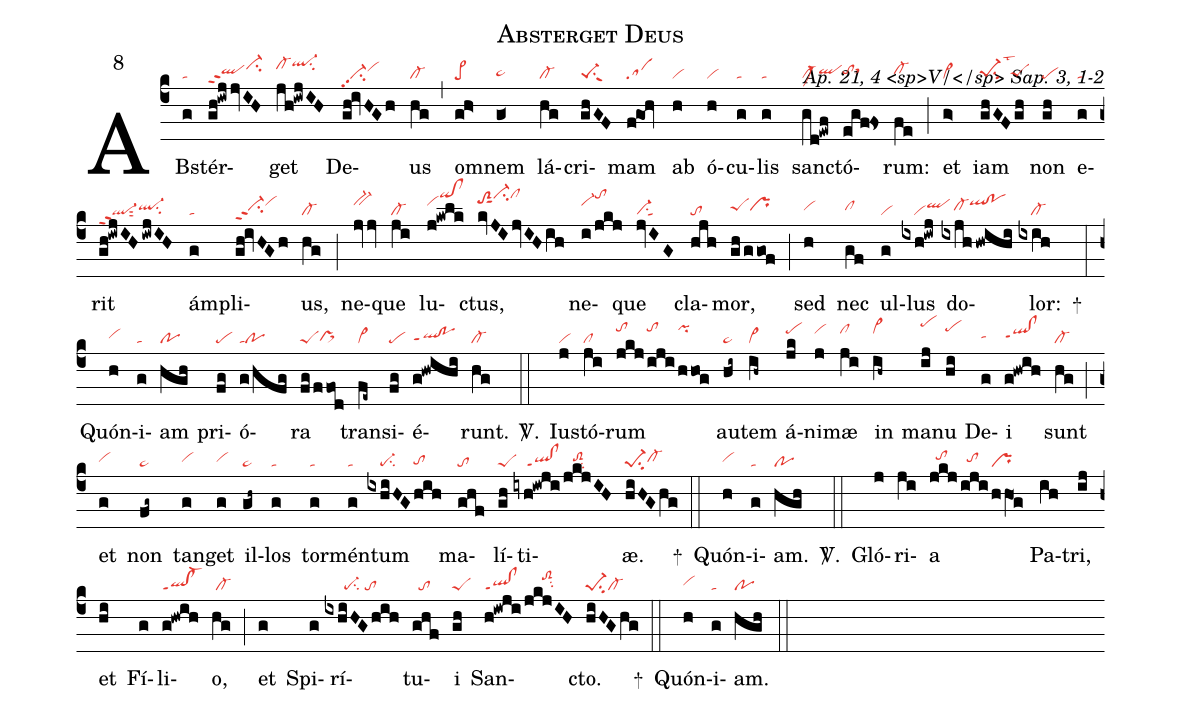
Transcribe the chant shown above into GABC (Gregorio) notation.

name: Absterget Deus;
commentary: Ap. 21, 4 <sp>V/</sp> Sap. 3, 1-2;
mode: 8;
nabc-lines: 1;
%%
(c4)
ABs(g|ta)tér(gh!iwjjvIH|qlhhppt2ci-hj)get(jh!iwjIH|cl-hjql-hksu2) De(gh!ivHGh|vi-pp2su2vihi)us(hg|cl-) (,)
om(gh>|pe>)nem(g<|ta>hg) lá(hg|cl-)cri(ghGF|pe-1su1suw1)mam(fgOh|sa) ab(h|vi) ó(h|vi)cu(g|ta)lis(g|ta) sanc(gd!ewf|clM-qlhh)tó(egf!fs|tohhsthi)rum:(fe|cl-hh) (;)
et(g>|vi>) iam(ghGFgh|pe-1hgsu2lst3``peShg) non(gh|pe) e(g|ta)rit(gh!iwjIHiwjIH|ql-ppt2sut2ql-hhsu2) ám(g|ta)pli(gh!ivHGh|vi-hhppt2su2vihj)us,(hg|cl-) (;)
ne(jvjv|bv-hj)que(ji|cl-) lu(j!kwlk|vihjqihm!clhm)ctus,(kvJIjvIHih|toS2hksut1ci-hmclhm) ne(i/jkj|vi-hjtohm)que(jvIG|vi-su1sut1) cla(hjh|to)mor,(gh/ggof|peShhprhh) (;)
sed(h|vihh) nec(gf|clhh) ul(g|vi)lus(ixh!iwj|////viqlhi) do(ixjhhwihi|////cl-hhqlhj!pohj)lor:(ixih|////cl-) +(:)
Quón(h|vihh)i(g|ta)am(hgh|po) pri(fg|pe)ó(g/hfg|tapo)ra(fg/ffod|peSpr>hg) tran(fe~|vi>)si(fg|pe)é(g!hwihi|qlhg!pohgppt1)runt.(hg|cl-) <sp>V/</sp>.(::)
Iu(j|vi)stó(ji|cl)rum(jkj|tohk|iji|tohk|hhog|pihk) au(hi~|ta>)tem(ih~|vi>) á(jk|pehj)ni(j|vihj)mæ(ji|clhj) in(ih~|vi>hj) ma(ij|pehm)nu(hi|pehk) De(g|tahh)i(g!hwih|qlhh!clhhppt1) sunt(hg|cl-) (;)
et(g|vihh) non(fg~|ta>) tan(g|vihh)get(g|vihh) il(gh~|ta>)los(g|ta) tor(g|ta)mén(g|ta)tum(ixhiHG|////pe-su2|hih|tohg) ma(ghf|to)lí(gh|peS)ti(iyh!iwji/jkjIH|////ql!clppt1///toS2hhsu2)æ.(hiHGhg|pe-1su2cl-hh) +(::)
Quón(h|vihh)i(g|ta)am.(hgh|po) <sp>V/</sp>.(::)
Gló(j)ri(ji)a(jkj|//tohi|/iji|//tohh|/hhO1!g|pr) Pa(ih)tri,(ij) et(hi) Fí(g)li(g!hwih|ql!cl-ppt1)o,(hg|/cl-) (;)
et(g) Spi(g)rí(ixhiHGhih|//////pe-su2/to)tu(ghf|//to)i(gh|peS) San(h!iwji|ql!clppt1|/jkjIH|/////toS2hjsu2)cto.(hiHGhg|pe-1su2cl-) +(::)
Quón(h|vihh)i(g|ta)am.(hgh|po) (::)
